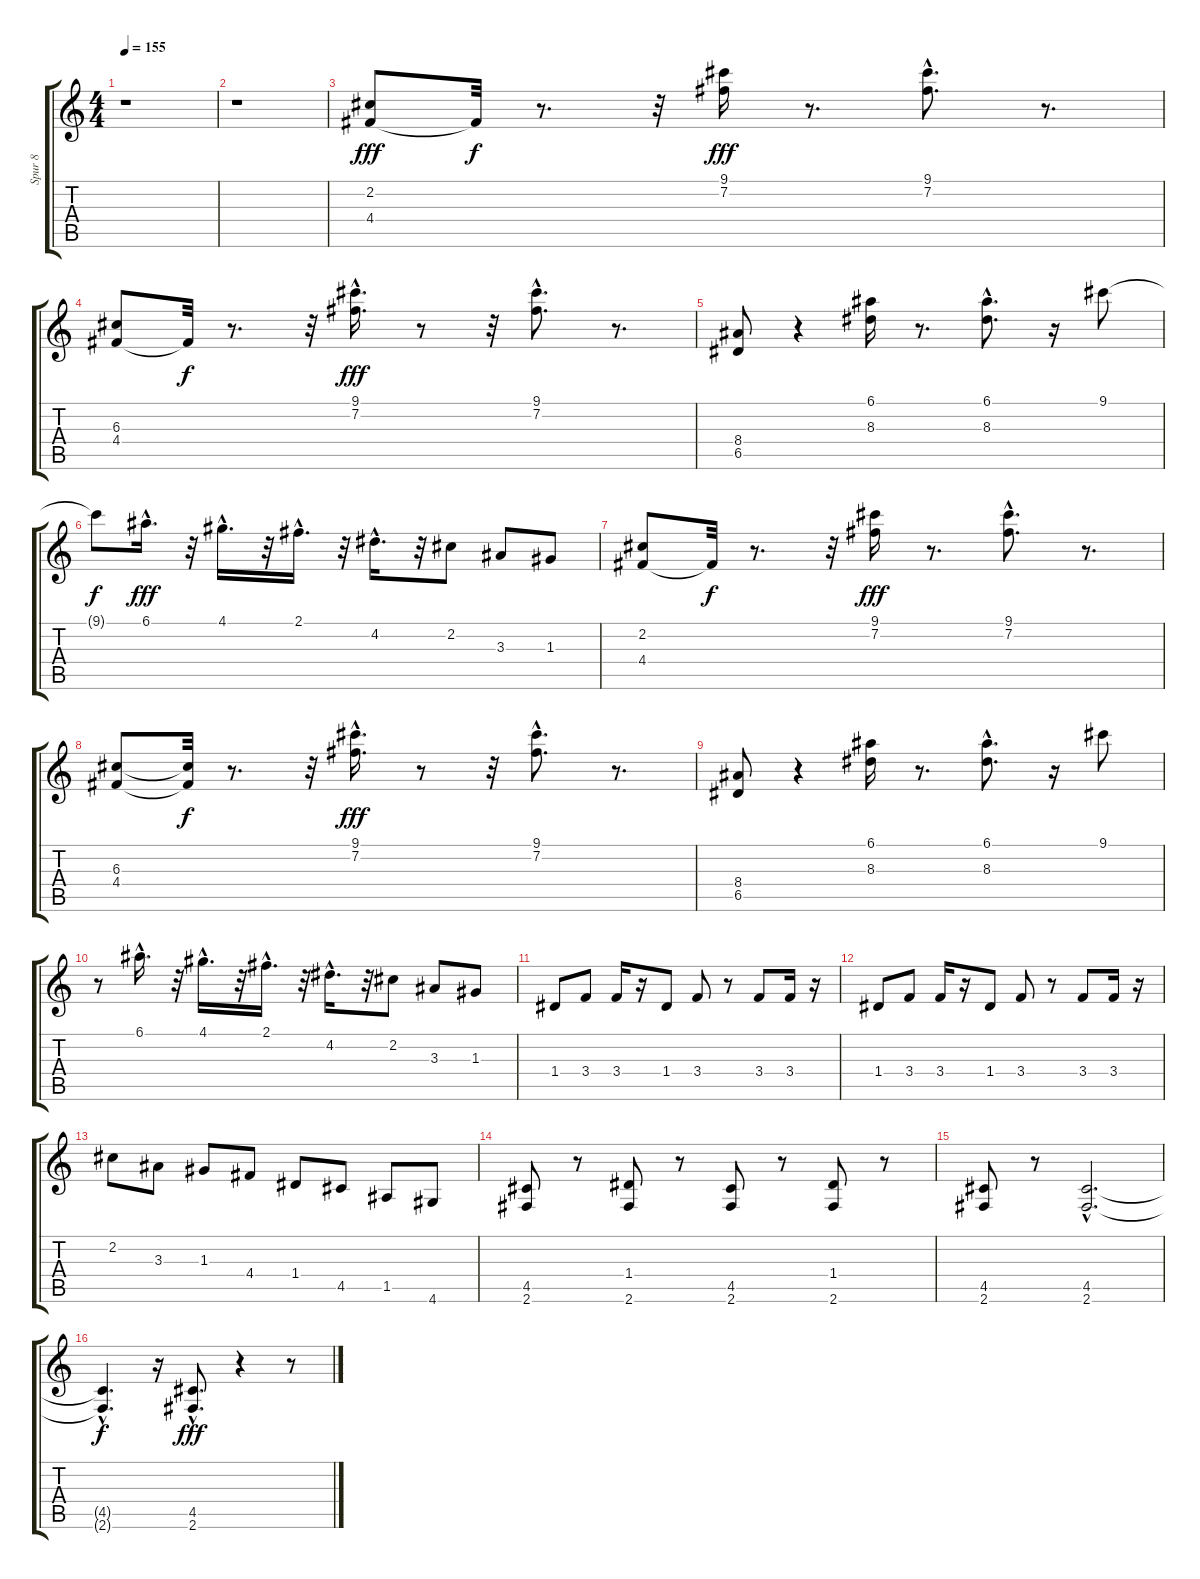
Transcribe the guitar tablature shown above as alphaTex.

\track ("Spur 8" "Spur 8") {instrument overdrivenguitar}
\staff {score tabs}
\tuning (E4 B3 G3 D3 A2 E2) {hide}
\ts (4 4)
\tempo 155
\clef g2
\ks c
r.1{dy fff} |
r.1 |
(2.2 4.4).8 4.4{t}.32{dy f} r.8{d} r.32 (9.1 7.2).16{dy fff} r.8{d} (9.1{hac} 7.2{hac}).8{d} r.8{d} |
(6.3 4.4).8 4.4{t}.32{dy f} r.8{d} r.32 (9.1{hac} 7.2).16{d dy fff} r.8 r.32 (9.1{hac} 7.2{hac}).8{d} r.8{d} |
(8.4 6.5).8 r.4 (6.1 8.3).16 r.8{d} (6.1{hac} 8.3{hac}).8{d} r.16 9.1.8 |
9.1{t}.8{dy f} 6.1{hac}.16{d dy fff} r.32 4.1{hac}.16{d} r.32 2.1{hac}.16{d} r.32 4.2{hac}.16{d} r.32 2.2.8 3.3.8 1.3.8 |
(2.2 4.4).8 4.4{t}.32{dy f} r.8{d} r.32 (9.1 7.2).16{dy fff} r.8{d} (9.1{hac} 7.2{hac}).8{d} r.8{d} |
(6.3 4.4).8 (6.3{t} 4.4{t}).32{dy f} r.8{d} r.32 (9.1{hac} 7.2).16{d dy fff} r.8 r.32 (9.1{hac} 7.2{hac}).8{d} r.8{d} |
(8.4 6.5).8 r.4 (6.1 8.3).16 r.8{d} (6.1{hac} 8.3{hac}).8{d} r.16 9.1.8 |
r.8 6.1{hac}.16{d} r.32 4.1{hac}.16{d} r.32 2.1{hac}.16{d} r.32 4.2{hac}.16{d} r.32 2.2.8 3.3.8 1.3.8 |
1.4.8 3.4.8 3.4.16 r.16 1.4.8 3.4.8 r.8 3.4.8 3.4.16 r.16 |
1.4.8 3.4.8 3.4.16 r.16 1.4.8 3.4.8 r.8 3.4.8 3.4.16 r.16 |
2.2.8 3.3.8 1.3.8 4.4.8 1.4.8 4.5.8 1.5.8 4.6.8 |
(4.5 2.6).8 r.8 (1.4 2.6).8 r.8 (4.5 2.6).8 r.8 (1.4 2.6).8 r.8 |
(4.5 2.6).8 r.8 (4.5{hac} 2.6{hac}).2{d} |
(4.5{hac t} 2.6{hac t}).4{d dy f} r.16 (4.5{hac} 2.6{hac}).8{d dy fff} r.4 r.8
